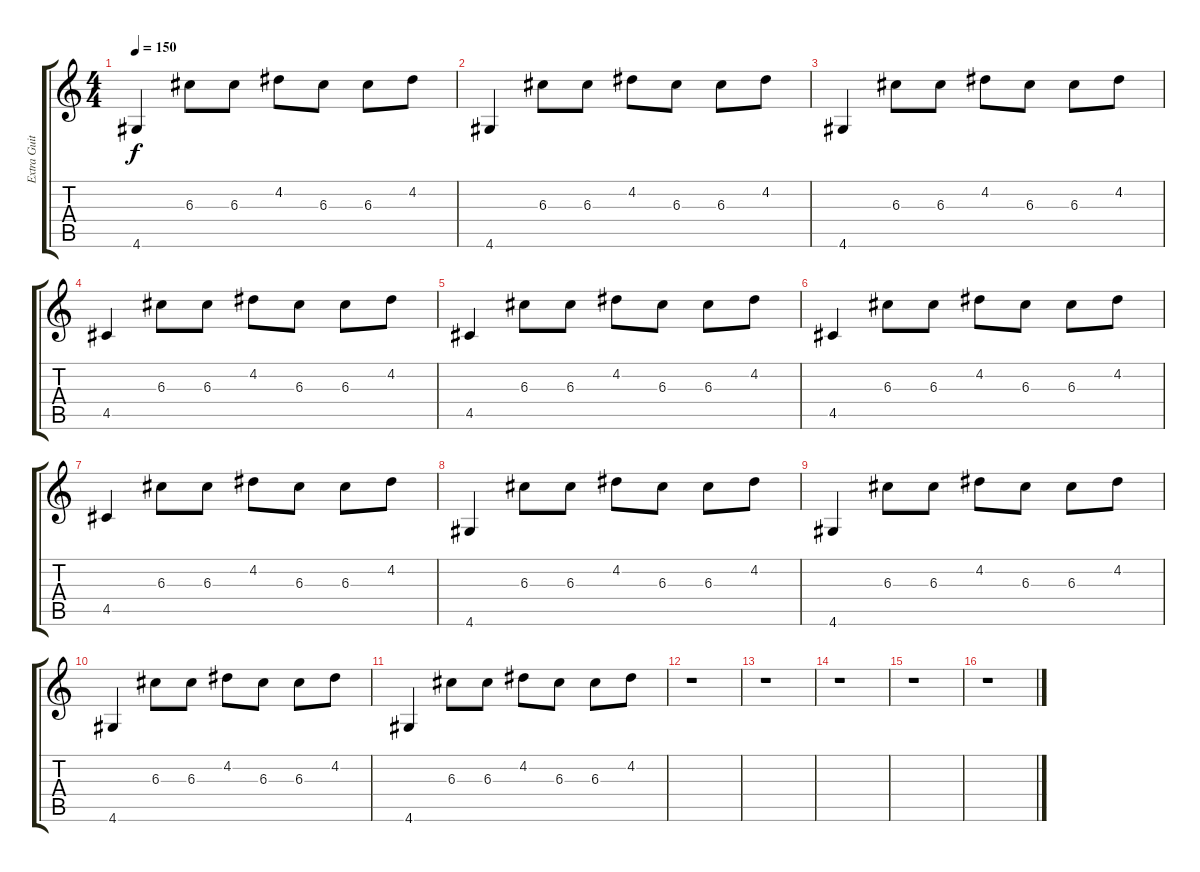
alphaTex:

\track ("Extra Guitar" "Extra Guit") {instrument electricguitarclean}
\staff {score tabs}
\tuning (E4 B3 G3 D3 A2 E2) {hide}
\ts (4 4)
\tempo 150
\clef g2
\ks c
4.6.4{dy f} 6.3.8 6.3.8 4.2.8 6.3.8 6.3.8 4.2.8 |
4.6.4 6.3.8 6.3.8 4.2.8 6.3.8 6.3.8 4.2.8 |
4.6.4 6.3.8 6.3.8 4.2.8 6.3.8 6.3.8 4.2.8 |
4.5.4 6.3.8 6.3.8 4.2.8 6.3.8 6.3.8 4.2.8 |
4.5.4 6.3.8 6.3.8 4.2.8 6.3.8 6.3.8 4.2.8 |
4.5.4 6.3.8 6.3.8 4.2.8 6.3.8 6.3.8 4.2.8 |
4.5.4 6.3.8 6.3.8 4.2.8 6.3.8 6.3.8 4.2.8 |
4.6.4 6.3.8 6.3.8 4.2.8 6.3.8 6.3.8 4.2.8 |
4.6.4 6.3.8 6.3.8 4.2.8 6.3.8 6.3.8 4.2.8 |
4.6.4 6.3.8 6.3.8 4.2.8 6.3.8 6.3.8 4.2.8 |
4.6.4 6.3.8 6.3.8 4.2.8 6.3.8 6.3.8 4.2.8 |
r.1 |
r.1 |
r.1 |
r.1 |
r.1
